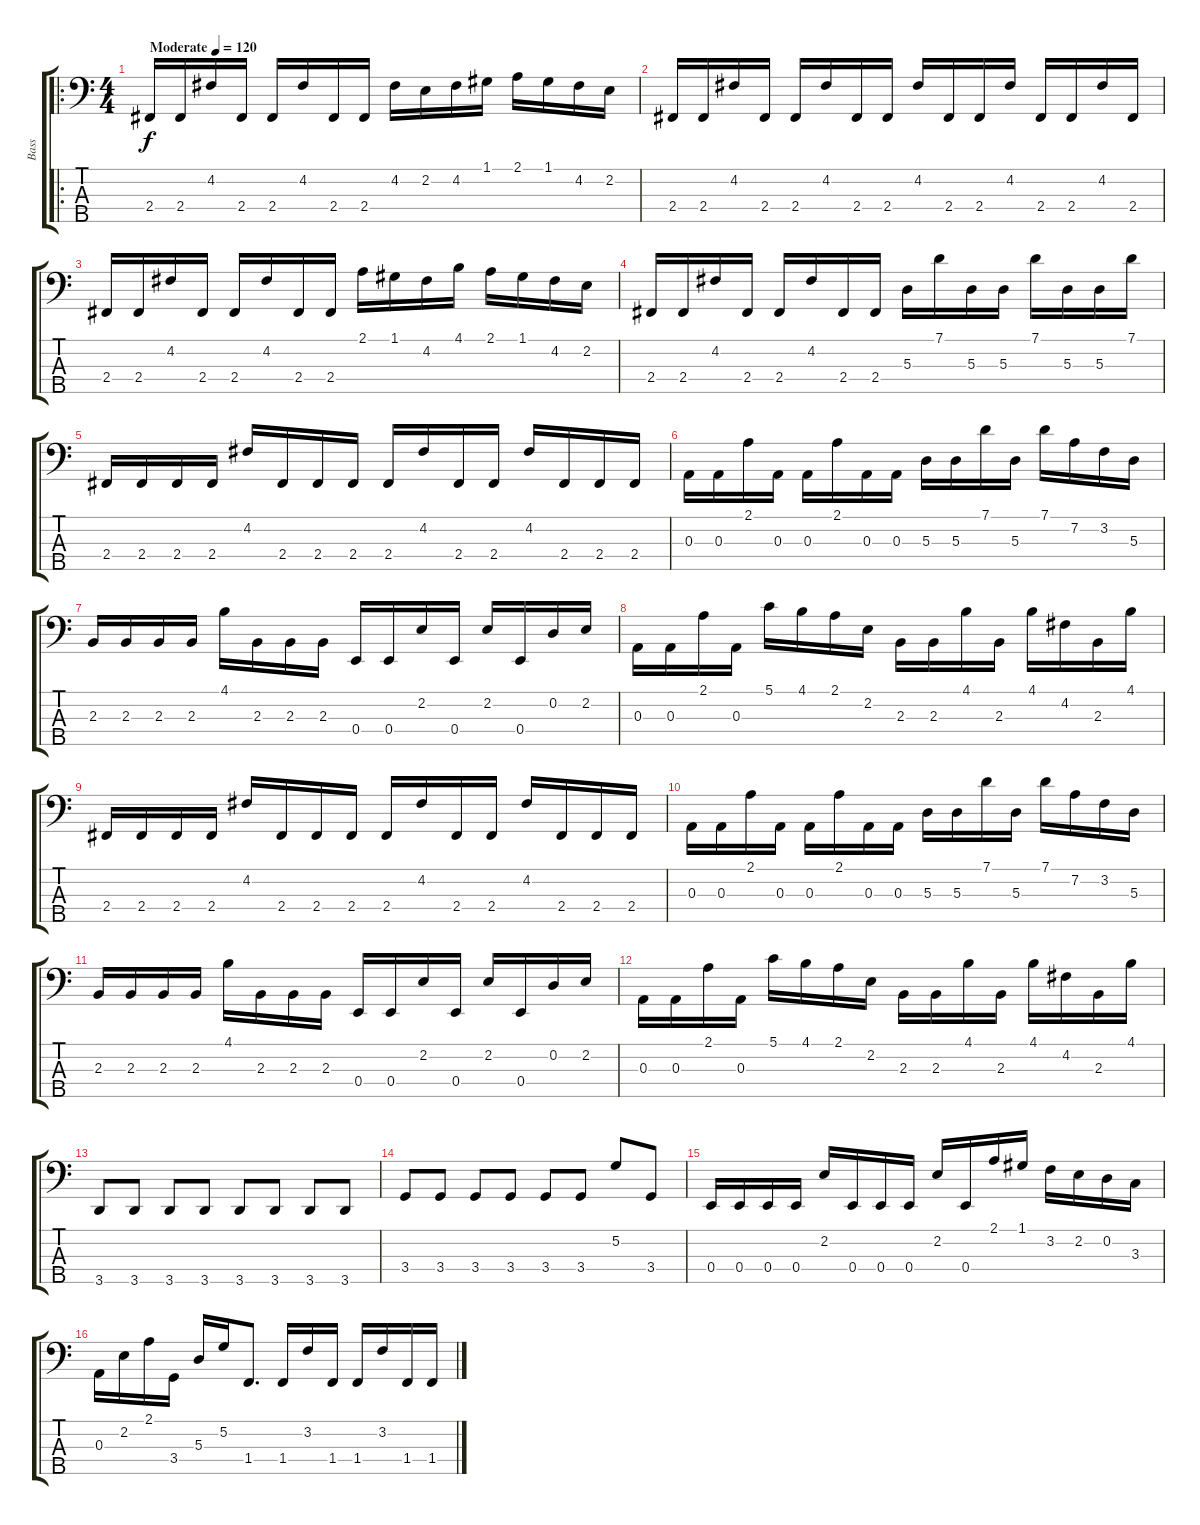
\track ("Bass" "Bass") {instrument electricbassfinger}
\staff {score tabs}
\tuning (G2 D2 A1 E1 B0) {hide}
\ro
\ts (4 4)
\tempo (120 "Moderate")
\clef f4
\ks c
2.4.16{dy f instrument electricbassfinger} 2.4.16 4.2.16 2.4.16 2.4.16 4.2.16 2.4.16 2.4.16 4.2.16 2.2.16 4.2.16 1.1.16 2.1.16 1.1.16 4.2.16 2.2.16 |
2.4.16 2.4.16 4.2.16 2.4.16 2.4.16 4.2.16 2.4.16 2.4.16 4.2.16 2.4.16 2.4.16 4.2.16 2.4.16 2.4.16 4.2.16 2.4.16 |
2.4.16 2.4.16 4.2.16 2.4.16 2.4.16 4.2.16 2.4.16 2.4.16 2.1.16 1.1.16 4.2.16 4.1.16 2.1.16 1.1.16 4.2.16 2.2.16 |
2.4.16 2.4.16 4.2.16 2.4.16 2.4.16 4.2.16 2.4.16 2.4.16 5.3.16 7.1.16 5.3.16 5.3.16 7.1.16 5.3.16 5.3.16 7.1.16 |
2.4.16 2.4.16 2.4.16 2.4.16 4.2.16 2.4.16 2.4.16 2.4.16 2.4.16 4.2.16 2.4.16 2.4.16 4.2.16 2.4.16 2.4.16 2.4.16 |
0.3.16 0.3.16 2.1.16 0.3.16 0.3.16 2.1.16 0.3.16 0.3.16 5.3.16 5.3.16 7.1.16 5.3.16 7.1.16 7.2.16 3.2.16 5.3.16 |
2.3.16 2.3.16 2.3.16 2.3.16 4.1.16 2.3.16 2.3.16 2.3.16 0.4.16 0.4.16 2.2.16 0.4.16 2.2.16 0.4.16 0.2.16 2.2.16 |
0.3.16 0.3.16 2.1.16 0.3.16 5.1.16 4.1.16 2.1.16 2.2.16 2.3.16 2.3.16 4.1.16 2.3.16 4.1.16 4.2.16 2.3.16 4.1.16 |
2.4.16 2.4.16 2.4.16 2.4.16 4.2.16 2.4.16 2.4.16 2.4.16 2.4.16 4.2.16 2.4.16 2.4.16 4.2.16 2.4.16 2.4.16 2.4.16 |
0.3.16 0.3.16 2.1.16 0.3.16 0.3.16 2.1.16 0.3.16 0.3.16 5.3.16 5.3.16 7.1.16 5.3.16 7.1.16 7.2.16 3.2.16 5.3.16 |
2.3.16 2.3.16 2.3.16 2.3.16 4.1.16 2.3.16 2.3.16 2.3.16 0.4.16 0.4.16 2.2.16 0.4.16 2.2.16 0.4.16 0.2.16 2.2.16 |
0.3.16 0.3.16 2.1.16 0.3.16 5.1.16 4.1.16 2.1.16 2.2.16 2.3.16 2.3.16 4.1.16 2.3.16 4.1.16 4.2.16 2.3.16 4.1.16 |
3.5.8 3.5.8 3.5.8 3.5.8 3.5.8 3.5.8 3.5.8 3.5.8 |
3.4.8 3.4.8 3.4.8 3.4.8 3.4.8 3.4.8 5.2.8 3.4.8 |
0.4.16 0.4.16 0.4.16 0.4.16 2.2.16 0.4.16 0.4.16 0.4.16 2.2.16 0.4.16 2.1.16 1.1.16 3.2.16 2.2.16 0.2.16 3.3.16 |
0.3.16 2.2.16 2.1.16 3.4.16 5.3.16 5.2.16 1.4.8{d} 1.4.16 3.2.16 1.4.16 1.4.16 3.2.16 1.4.16 1.4.16
